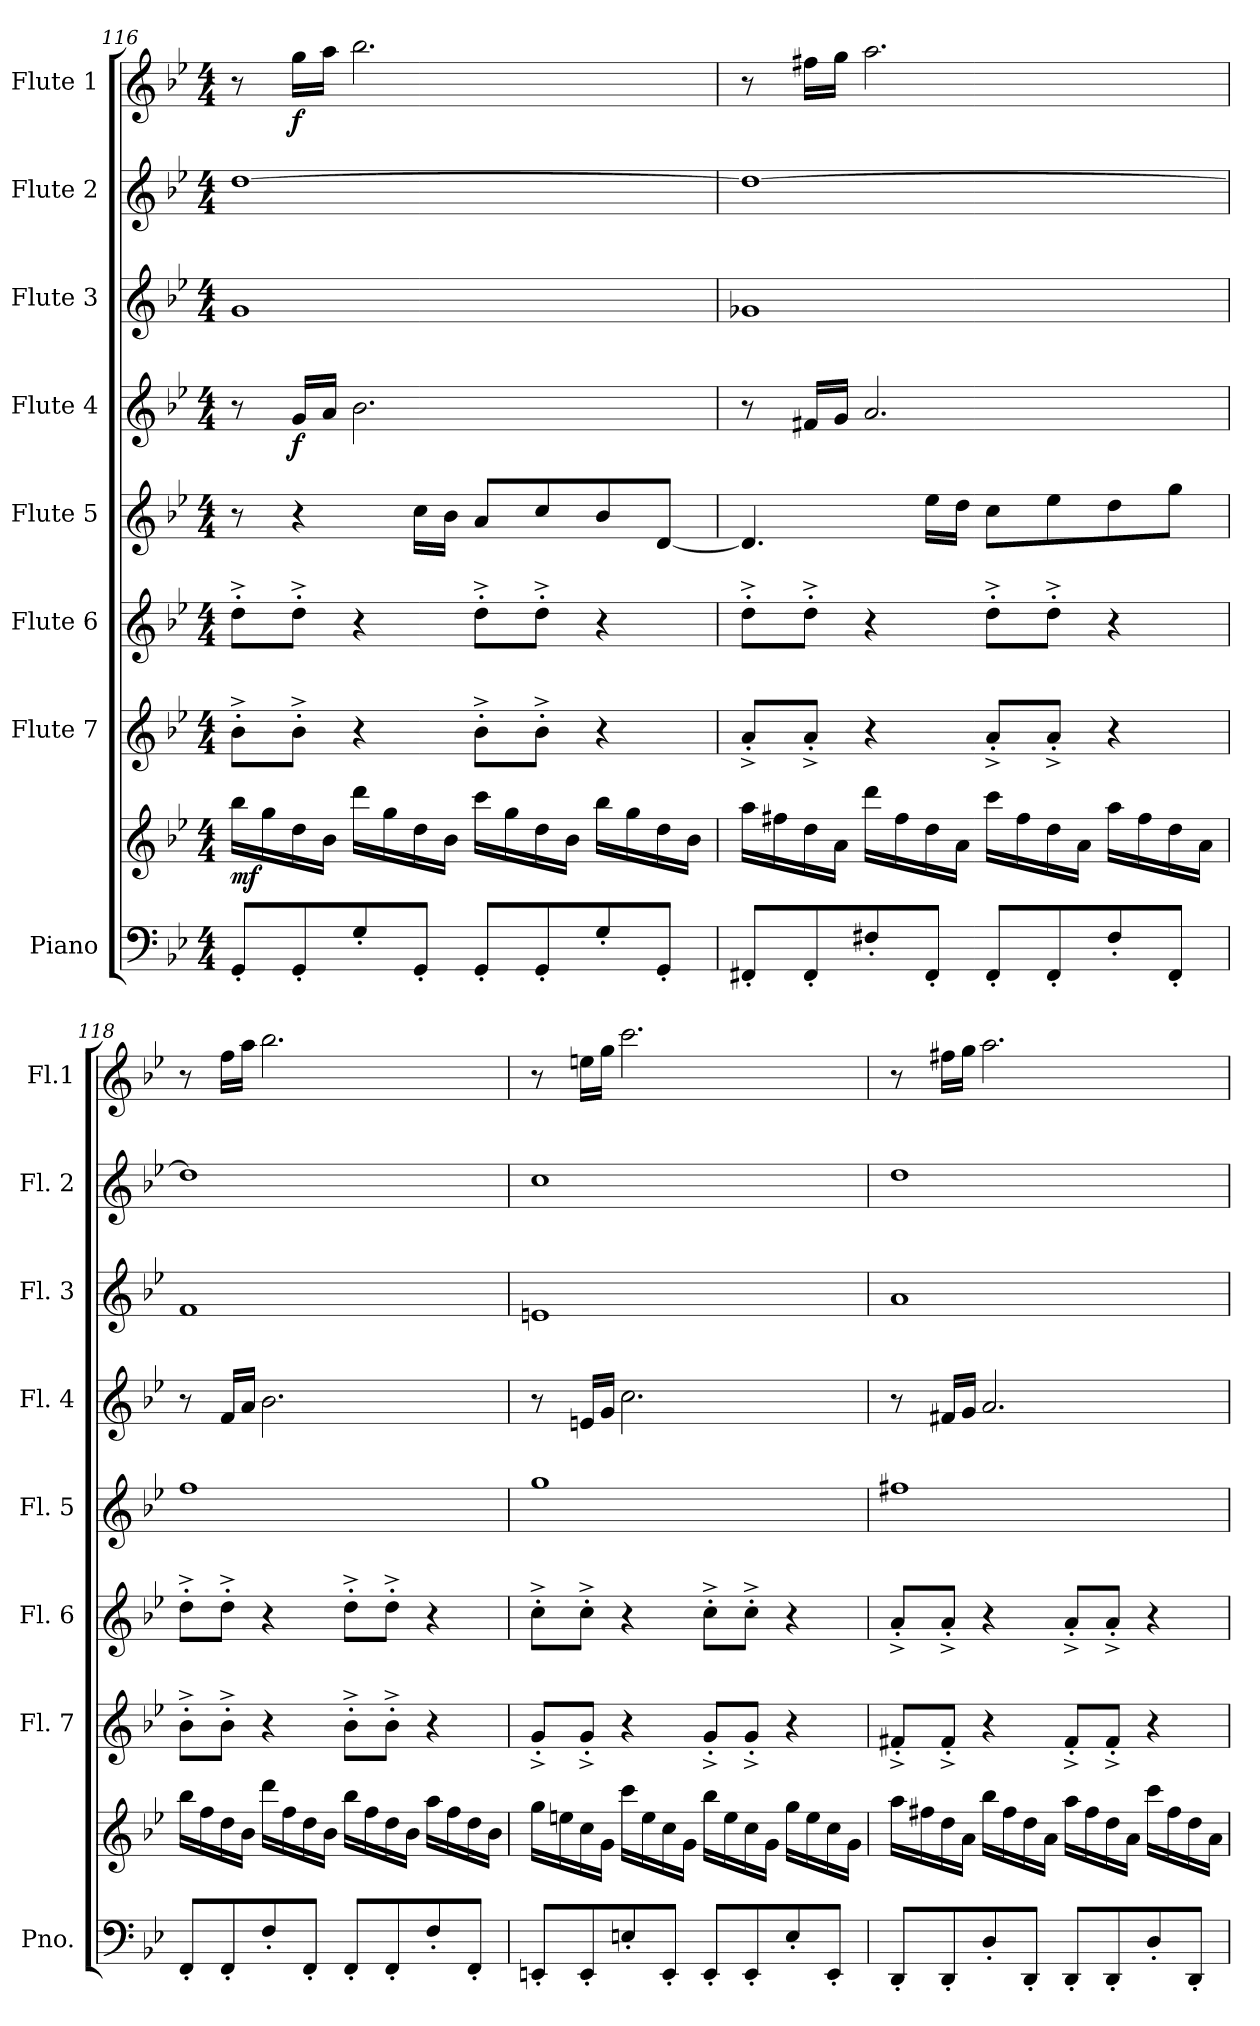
**kern	**kern	**dynam	**kern	**kern	**kern	**kern	**dynam	**kern	**kern	**kern	**dynam
*part8	*part8	*part8	*part7	*part6	*part5	*part4	*part4	*part3	*part2	*part1	*part1
*staff9	*staff8	*staff8/9	*staff7	*staff6	*staff5	*staff4	*staff4	*staff3	*staff2	*staff1	*staff1
*I"Piano	*	*	*I"Flute 7	*I"Flute 6	*I"Flute 5	*I"Flute 4	*	*I"Flute 3	*I"Flute 2	*I"Flute 1	*
*I'Pno.	*	*	*I'Fl. 7	*I'Fl. 6	*I'Fl. 5	*I'Fl. 4	*	*I'Fl. 3	*I'Fl. 2	*I'Fl.1	*
*clefF4	*clefG2	*	*clefG2	*clefG2	*clefG2	*clefG2	*	*clefG2	*clefG2	*clefG2	*
*k[b-e-]	*k[b-e-]	*	*k[b-e-]	*k[b-e-]	*k[b-e-]	*k[b-e-]	*	*k[b-e-]	*k[b-e-]	*k[b-e-]	*
*M4/4	*M4/4	*	*M4/4	*M4/4	*M4/4	*M4/4	*	*M4/4	*M4/4	*M4/4	*
=116	=116	=116	=116	=116	=116	=116	=116	=116	=116	=116	=116
!	!	!LO:DY:b	!	!	!	!	!	!	!	!	!
8GG'/L	16bb-\LL	mf	8b-^'\L	8dd^'\L	8r	8r	.	1g	[1dd	8r	.
.	16gg\	.	.	.	.	.	.	.	.	.	.
!	!	!	!	!	!	!	!LO:DY:b	!	!	!	!LO:DY:b
8GG'/	16dd\	.	8b-^'\J	8dd^'\J	4r	16g/LL	f	.	.	16gg\LL	f
.	16b-\JJ	.	.	.	.	16a/JJ	.	.	.	16aa\JJ	.
8G'/	16ddd\LL	.	4r	4r	.	2.b-\	.	.	.	2.bb-\	.
.	16gg\	.	.	.	.	.	.	.	.	.	.
8GG'/J	16dd\	.	.	.	16cc\LL	.	.	.	.	.	.
.	16b-\JJ	.	.	.	16b-\JJ	.	.	.	.	.	.
8GG'/L	16ccc\LL	.	8b-^'\L	8dd^'\L	8a/L	.	.	.	.	.	.
.	16gg\	.	.	.	.	.	.	.	.	.	.
8GG'/	16dd\	.	8b-^'\J	8dd^'\J	8cc/	.	.	.	.	.	.
.	16b-\JJ	.	.	.	.	.	.	.	.	.	.
8G'/	16bb-\LL	.	4r	4r	8b-/	.	.	.	.	.	.
.	16gg\	.	.	.	.	.	.	.	.	.	.
8GG'/J	16dd\	.	.	.	[8d/J	.	.	.	.	.	.
.	16b-\JJ	.	.	.	.	.	.	.	.	.	.
=117	=117	=117	=117	=117	=117	=117	=117	=117	=117	=117	=117
8FF#X'/L	16aa\LL	.	8a^'/L	8dd^'\L	4.d/]	8r	.	1g-X	1dd_	8r	.
.	16ff#X\	.	.	.	.	.	.	.	.	.	.
8FF#'/	16dd\	.	8a^'/J	8dd^'\J	.	16f#X/LL	.	.	.	16ff#X\LL	.
.	16a\JJ	.	.	.	.	16g/JJ	.	.	.	16gg\JJ	.
8F#X'/	16ddd\LL	.	4r	4r	.	2.a/	.	.	.	2.aa\	.
.	16ff#\	.	.	.	.	.	.	.	.	.	.
8FF#'/J	16dd\	.	.	.	16ee-\LL	.	.	.	.	.	.
.	16a\JJ	.	.	.	16dd\JJ	.	.	.	.	.	.
8FF#'/L	16ccc\LL	.	8a^'/L	8dd^'\L	8cc\L	.	.	.	.	.	.
.	16ff#\	.	.	.	.	.	.	.	.	.	.
8FF#'/	16dd\	.	8a^'/J	8dd^'\J	8ee-\	.	.	.	.	.	.
.	16a\JJ	.	.	.	.	.	.	.	.	.	.
8F#'/	16aa\LL	.	4r	4r	8dd\	.	.	.	.	.	.
.	16ff#\	.	.	.	.	.	.	.	.	.	.
8FF#'/J	16dd\	.	.	.	8gg\J	.	.	.	.	.	.
.	16a\JJ	.	.	.	.	.	.	.	.	.	.
!!LO:PB:g=z
=118	=118	=118	=118	=118	=118	=118	=118	=118	=118	=118	=118
8FF'/L	16bb-\LL	.	8b-^'\L	8dd^'\L	1ff	8r	.	1f	1dd]	8r	.
.	16ff\	.	.	.	.	.	.	.	.	.	.
8FF'/	16dd\	.	8b-^'\J	8dd^'\J	.	16f/LL	.	.	.	16ff\LL	.
.	16b-\JJ	.	.	.	.	16a/JJ	.	.	.	16aa\JJ	.
8F'/	16ddd\LL	.	4r	4r	.	2.b-\	.	.	.	2.bb-\	.
.	16ff\	.	.	.	.	.	.	.	.	.	.
8FF'/J	16dd\	.	.	.	.	.	.	.	.	.	.
.	16b-\JJ	.	.	.	.	.	.	.	.	.	.
8FF'/L	16bb-\LL	.	8b-^'\L	8dd^'\L	.	.	.	.	.	.	.
.	16ff\	.	.	.	.	.	.	.	.	.	.
8FF'/	16dd\	.	8b-^'\J	8dd^'\J	.	.	.	.	.	.	.
.	16b-\JJ	.	.	.	.	.	.	.	.	.	.
8F'/	16aa\LL	.	4r	4r	.	.	.	.	.	.	.
.	16ff\	.	.	.	.	.	.	.	.	.	.
8FF'/J	16dd\	.	.	.	.	.	.	.	.	.	.
.	16b-\JJ	.	.	.	.	.	.	.	.	.	.
=119	=119	=119	=119	=119	=119	=119	=119	=119	=119	=119	=119
8EEn'/L	16gg\LL	.	8g^'/L	8cc^'\L	1gg	8r	.	1en	1cc	8r	.
.	16een\	.	.	.	.	.	.	.	.	.	.
8EE'/	16cc\	.	8g^'/J	8cc^'\J	.	16en/LL	.	.	.	16een\LL	.
.	16g\JJ	.	.	.	.	16g/JJ	.	.	.	16gg\JJ	.
8En'/	16ccc\LL	.	4r	4r	.	2.cc\	.	.	.	2.ccc\	.
.	16ee\	.	.	.	.	.	.	.	.	.	.
8EE'/J	16cc\	.	.	.	.	.	.	.	.	.	.
.	16g\JJ	.	.	.	.	.	.	.	.	.	.
8EE'/L	16bb-\LL	.	8g^'/L	8cc^'\L	.	.	.	.	.	.	.
.	16ee\	.	.	.	.	.	.	.	.	.	.
8EE'/	16cc\	.	8g^'/J	8cc^'\J	.	.	.	.	.	.	.
.	16g\JJ	.	.	.	.	.	.	.	.	.	.
8E'/	16gg\LL	.	4r	4r	.	.	.	.	.	.	.
.	16ee\	.	.	.	.	.	.	.	.	.	.
8EE'/J	16cc\	.	.	.	.	.	.	.	.	.	.
.	16g\JJ	.	.	.	.	.	.	.	.	.	.
=120	=120	=120	=120	=120	=120	=120	=120	=120	=120	=120	=120
8DD'/L	16aa\LL	.	8f#X^'/L	8a^'/L	1ff#X	8r	.	1a	1dd	8r	.
.	16ff#X\	.	.	.	.	.	.	.	.	.	.
8DD'/	16dd\	.	8f#^'/J	8a^'/J	.	16f#X/LL	.	.	.	16ff#X\LL	.
.	16a\JJ	.	.	.	.	16g/JJ	.	.	.	16gg\JJ	.
8D'/	16bb-\LL	.	4r	4r	.	2.a/	.	.	.	2.aa\	.
.	16ff#\	.	.	.	.	.	.	.	.	.	.
8DD'/J	16dd\	.	.	.	.	.	.	.	.	.	.
.	16a\JJ	.	.	.	.	.	.	.	.	.	.
8DD'/L	16aa\LL	.	8f#^'/L	8a^'/L	.	.	.	.	.	.	.
.	16ff#\	.	.	.	.	.	.	.	.	.	.
8DD'/	16dd\	.	8f#^'/J	8a^'/J	.	.	.	.	.	.	.
.	16a\JJ	.	.	.	.	.	.	.	.	.	.
8D'/	16ccc\LL	.	4r	4r	.	.	.	.	.	.	.
.	16ff#\	.	.	.	.	.	.	.	.	.	.
8DD'/J	16dd\	.	.	.	.	.	.	.	.	.	.
.	16a\JJ	.	.	.	.	.	.	.	.	.	.
=	=	=	=	=	=	=	=	=	=	=	=
*-	*-	*-	*-	*-	*-	*-	*-	*-	*-	*-	*-
